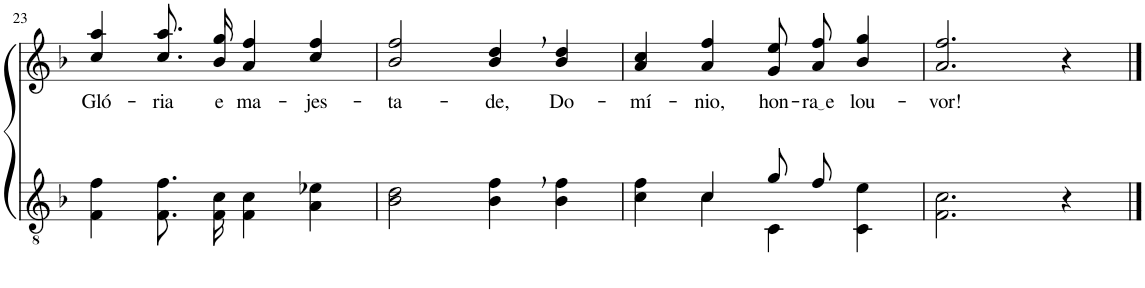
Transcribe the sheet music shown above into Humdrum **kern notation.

**kern	**kern	**text
*part2	*part1	*part1
*staff2	*staff1	*staff1
*I"Parte III e IV	*I"Parte I e II	*
!!LO:PB:g=z
*clefGv2	*clefG2	*
*Trd3c5	*Trd3c5	*
*k[b-]	*k[b-]	*
*M4/4	*M4/4	*
=23	=23	=23
!	!	!LO:LY:b
4F\ 4f\	4cc/ 4aa/	Gló-
!	!	!LO:LY:b
8.F/ 8.f/L	8.cc\ 8.aa\L	-ria
!	!	!LO:LY:b
16F/ 16c/Jk	16b-\ 16gg\Jk	e
!	!	!LO:LY:b
4F\ 4c\	4a/ 4ff/	ma-
!	!	!LO:LY:b
4A\ 4e-X\	4cc/ 4ff/	-jes-
=24	=24	=24
!	!	!LO:LY:b
2B-\ 2d\	2b-/ 2ff/	-ta-
!	!	!LO:LY:b
4B-\, 4f\,	4b-/, 4dd/,	-de,
!	!	!LO:LY:b
4B-\ 4f\	4b-/ 4dd/	Do-
=25	=25	=25
*^	*	*
!	!	!	!LO:LY:b
4ryy	4c\ 4f\	4a/ 4cc/	-mí-
!	!	!	!LO:LY:b
4c/	4c\	4a/ 4ff/	-nio,
!	!	!	!LO:LY:b
8g/L	4C\	8g\ 8ee\L	hon-
!	!	!	!LO:LY:b
8f/J	.	8a\ 8ff\J	ra e
!	!	!	!LO:LY:b
4ryy	4C\ 4e\	4b-/ 4gg/	lou-
=26	=26	=26	=26
!	!	!	!LO:LY:b
*v	*v	*	*
2.F\ 2.c\	2.a/ 2.ff/	-vor!
4r	4r	.
==	==	==
*-	*-	*-
